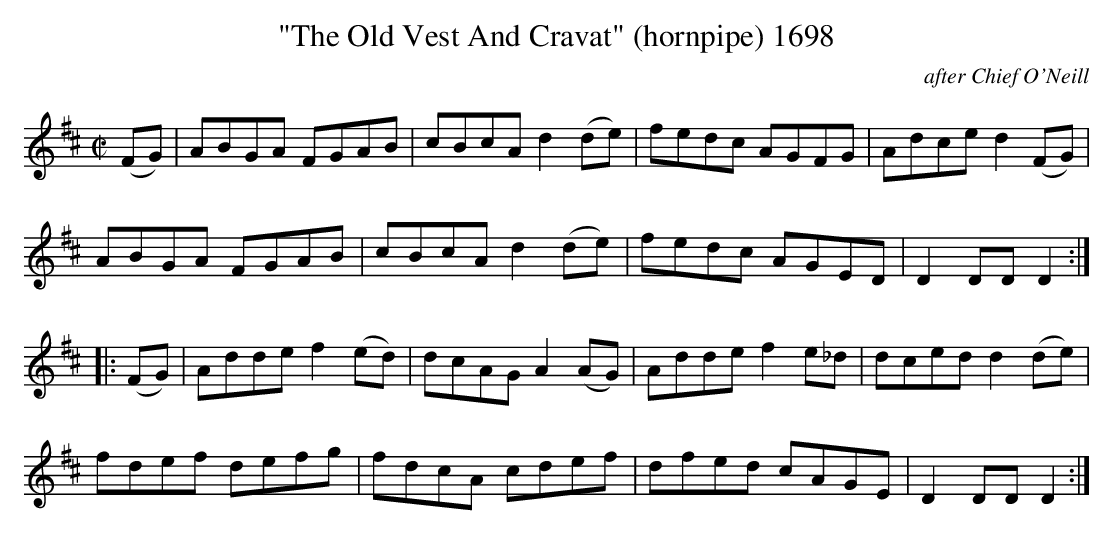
X:1
T:"The Old Vest And Cravat" (hornpipe) 1698
C:after Chief O'Neill
BRENNAN July 2003 (HTTP://WWW.SOSYOURMOM.COM)
M:C|
L:1/8
K:D
(FG)|ABGA FGAB|cBcA d2(de)|fedc AGFG|Adce d2(FG)|
ABGA FGAB|cBcA d2(de)|fedc AGED|D2DD D2:|
|:(FG)|Adde f2(ed)|dcAG A2(AG)|Adde f2e_d|dced d2(de)|
fdef defg|fdcA cdef|dfed cAGE|D2DD D2:|
